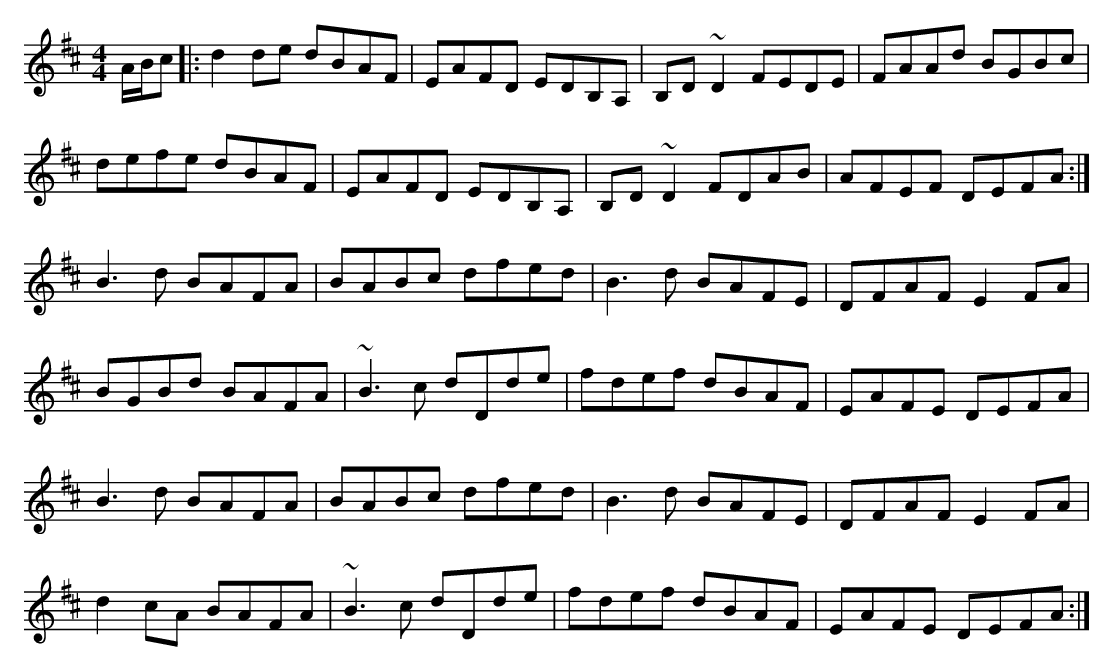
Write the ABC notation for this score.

X:1
M:4/4
K:D
A/B/c|:d2 de dBAF|EAFD EDB,A,|B,D ~D2 FEDE|FAAd BGBc|
defe dBAF|EAFD EDB,A,|B,D ~D2 FDAB|AFEF DEFA:|
B3d BAFA|BABc dfed|B3 d BAFE|DFAF E2FA|
BGBd BAFA|~B3 c dDde|fdef dBAF|EAFE DEFA|
B3d BAFA|BABc dfed|B3 d BAFE|DFAF E2FA|
d2 cA BAFA|~B3c dDde|fdef dBAF|EAFE DEFA:|
